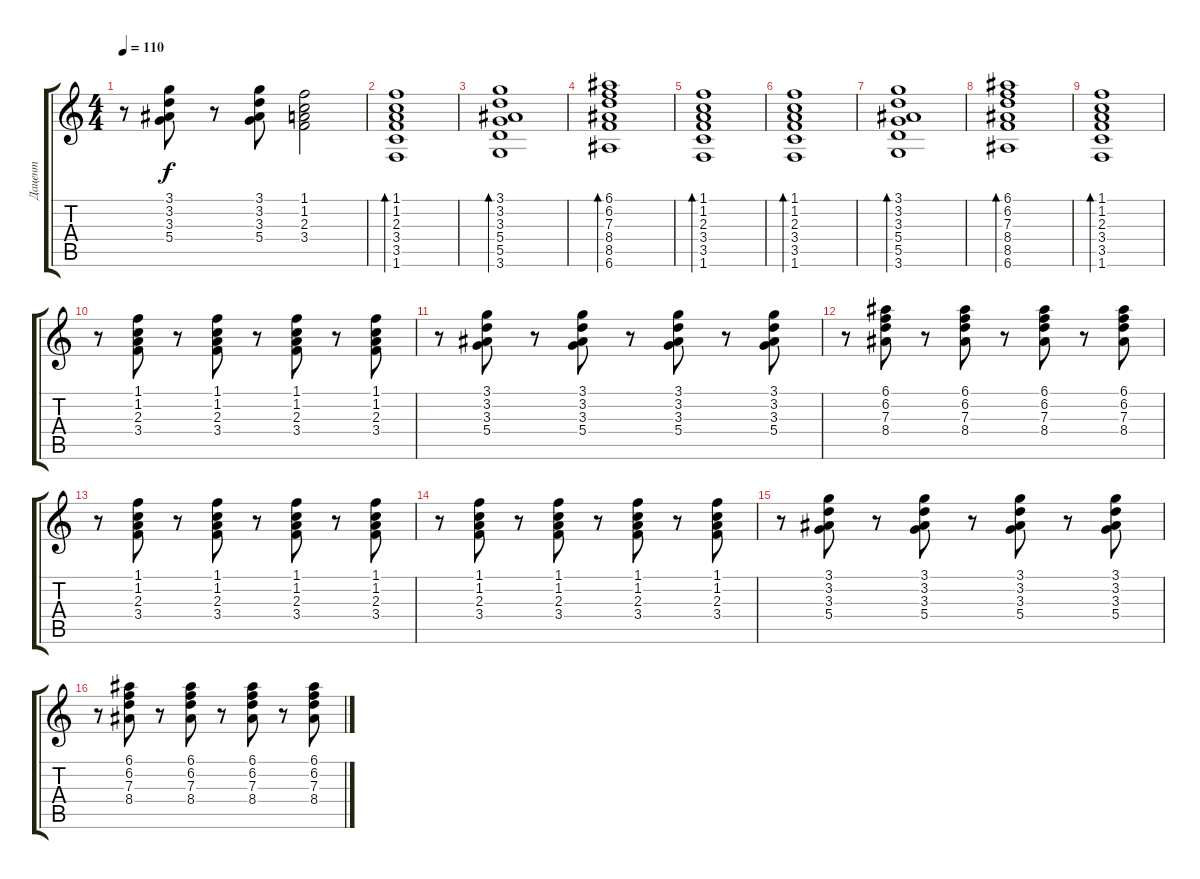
\track ("Дацент" "Дацент") {instrument electricguitarclean}
\staff {score tabs}
\tuning (E4 B3 G3 D3 A2 E2) {hide}
\ts (4 4)
\tempo 110
\clef g2
\ks c
r.8{dy f} (3.1 3.2 3.3 5.4).8 r.8 (3.1 3.2 3.3 5.4).8 (1.1 1.2 2.3 3.4).2 |
(1.1 1.2 2.3 3.4 3.5 1.6).1{bd 60} |
(3.1 3.2 3.3 5.4 5.5 3.6).1{bd 60} |
(6.1 6.2 7.3 8.4 8.5 6.6).1{bd 60} |
(1.1 1.2 2.3 3.4 3.5 1.6).1{bd 60} |
(1.1 1.2 2.3 3.4 3.5 1.6).1{bd 60} |
(3.1 3.2 3.3 5.4 5.5 3.6).1{bd 60} |
(6.1 6.2 7.3 8.4 8.5 6.6).1{bd 60} |
(1.1 1.2 2.3 3.4 3.5 1.6).1{bd 60} |
r.8 (1.1 1.2 2.3 3.4).8 r.8 (1.1 1.2 2.3 3.4).8 r.8 (1.1 1.2 2.3 3.4).8 r.8 (1.1 1.2 2.3 3.4).8 |
r.8 (3.1 3.2 3.3 5.4).8 r.8 (3.1 3.2 3.3 5.4).8 r.8 (3.1 3.2 3.3 5.4).8 r.8 (3.1 3.2 3.3 5.4).8 |
r.8 (6.1 6.2 7.3 8.4).8 r.8 (6.1 6.2 7.3 8.4).8 r.8 (6.1 6.2 7.3 8.4).8 r.8 (6.1 6.2 7.3 8.4).8 |
r.8 (1.1 1.2 2.3 3.4).8 r.8 (1.1 1.2 2.3 3.4).8 r.8 (1.1 1.2 2.3 3.4).8 r.8 (1.1 1.2 2.3 3.4).8 |
r.8 (1.1 1.2 2.3 3.4).8 r.8 (1.1 1.2 2.3 3.4).8 r.8 (1.1 1.2 2.3 3.4).8 r.8 (1.1 1.2 2.3 3.4).8 |
r.8 (3.1 3.2 3.3 5.4).8 r.8 (3.1 3.2 3.3 5.4).8 r.8 (3.1 3.2 3.3 5.4).8 r.8 (3.1 3.2 3.3 5.4).8 |
r.8 (6.1 6.2 7.3 8.4).8 r.8 (6.1 6.2 7.3 8.4).8 r.8 (6.1 6.2 7.3 8.4).8 r.8 (6.1 6.2 7.3 8.4).8
